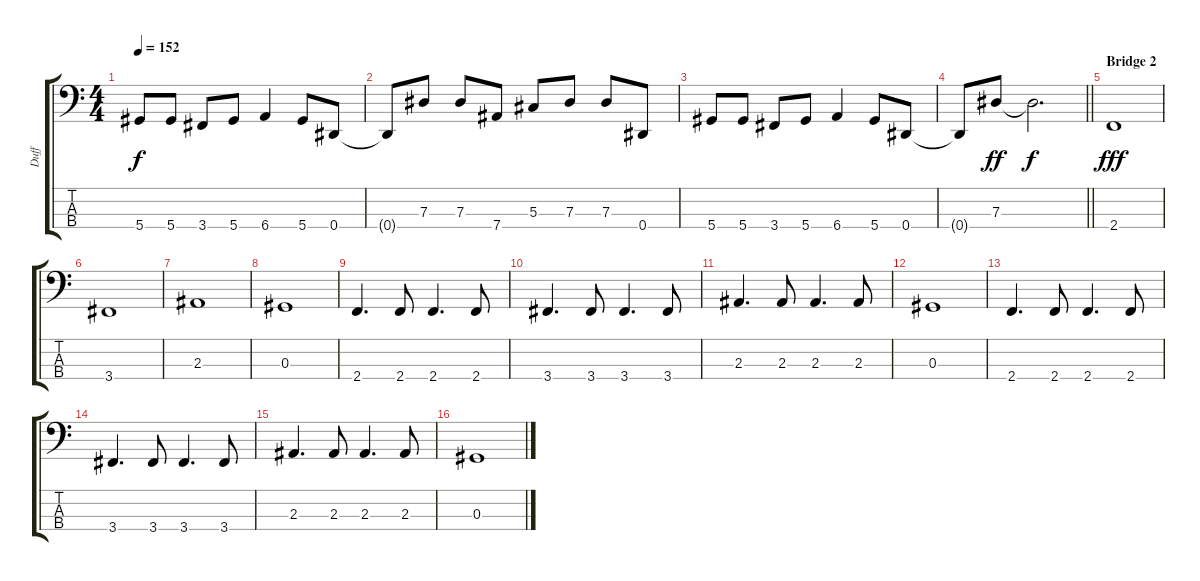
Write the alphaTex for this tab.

\track ("Duff" "Duff") {instrument electricbasspick}
\staff {score tabs}
\tuning (Gb2 Db2 Ab1 Eb1) {hide}
\ts (4 4)
\tempo 152
\clef f4
\ks c
5.4.8{dy f} 5.4.8 3.4.8 5.4.8 6.4.4 5.4.8 0.4.8 |
0.4{t}.8 7.3.8 7.3.8 7.4.8 5.3.8 7.3.8 7.3.8 0.4.8 |
5.4.8 5.4.8 3.4.8 5.4.8 6.4.4 5.4.8 0.4.8 |
\barLineRight lightlight
0.4{t}.8 7.3.8{dy ff} 7.3{t}.2{d dy f} |
\section ("" "Bridge 2")
2.4.1{dy fff} |
3.4.1 |
2.3.1 |
0.3.1 |
2.4.4{d} 2.4.8 2.4.4{d} 2.4.8 |
3.4.4{d} 3.4.8 3.4.4{d} 3.4.8 |
2.3.4{d} 2.3.8 2.3.4{d} 2.3.8 |
0.3.1 |
2.4.4{d} 2.4.8 2.4.4{d} 2.4.8 |
3.4.4{d} 3.4.8 3.4.4{d} 3.4.8 |
2.3.4{d} 2.3.8 2.3.4{d} 2.3.8 |
0.3.1
